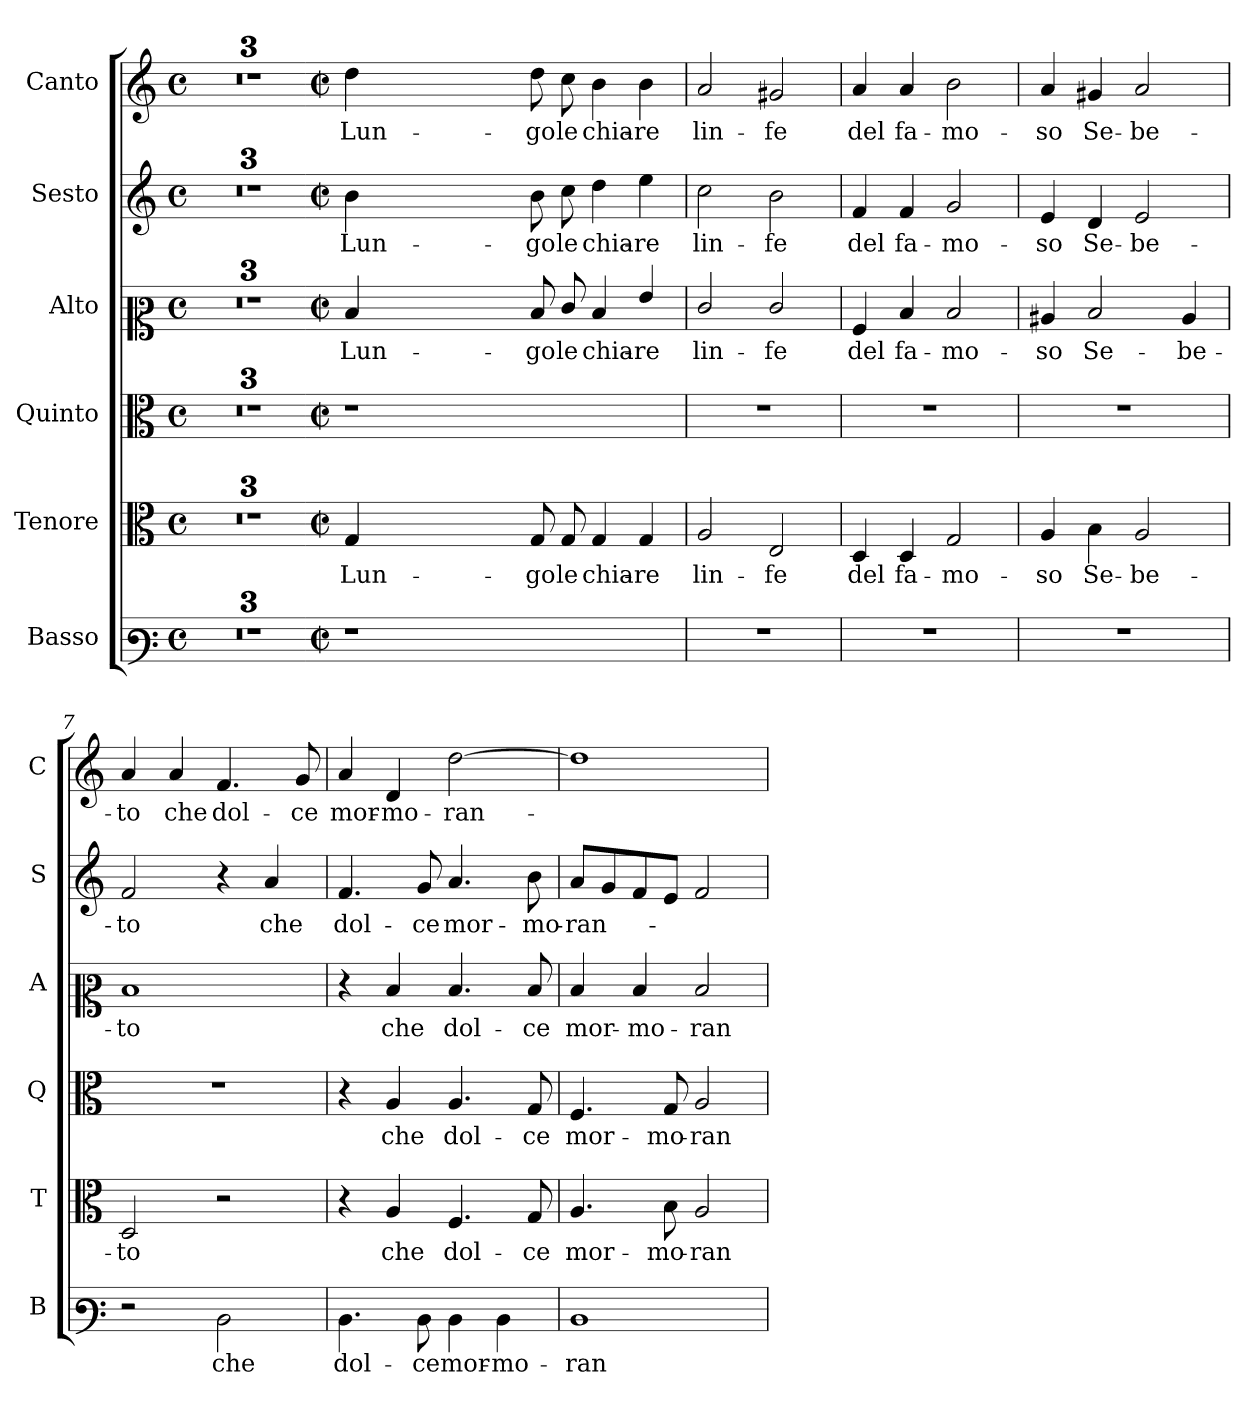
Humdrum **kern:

**kern	**text	**kern	**text	**kern	**text	**kern	**text	**kern	**text	**kern	**text
*part6	*part6	*part5	*part5	*part4	*part4	*part3	*part3	*part2	*part2	*part1	*part1
*staff6	*staff6	*staff5	*staff5	*staff4	*staff4	*staff3	*staff3	*staff2	*staff2	*staff1	*staff1
*I"Basso	*	*I"Tenore	*	*I"Quinto	*	*I"Alto	*	*I"Sesto	*	*I"Canto	*
*I'B	*	*I'T	*	*I'Q	*	*I'A	*	*I'S	*	*I'C	*
*clefF3	*	*clefC3	*	*clefC3	*	*clefC2	*	*clefG2	*	*clefG2	*
*k[]	*	*k[]	*	*k[]	*	*k[]	*	*k[]	*	*k[]	*
*C:	*	*C:	*	*C:	*	*C:	*	*C:	*	*C:	*
*M4/4	*	*M4/4	*	*M4/4	*	*M4/4	*	*M4/4	*	*M4/4	*
*met(c)	*	*met(c)	*	*met(c)	*	*met(c)	*	*met(c)	*	*met(c)	*
=1	=1	=1	=1	=1	=1	=1	=1	=1	=1	=1	=1
1ryy	.	1ryy	.	1ryy	.	1ryy	.	1ryy	.	1ryy	.
=2	=2	=2	=2	=2	=2	=2	=2	=2	=2	=2	=2
*k[f#]	*	*k[f#]	*	*k[f#]	*	*k[f#]	*	*k[f#]	*	*k[f#]	*
*G:	*	*G:	*	*G:	*	*G:	*	*G:	*	*G:	*
1ryy	.	1ryy	.	1ryy	.	1ryy	.	1ryy	.	1ryy	.
=3	=3	=3	=3	=3	=3	=3	=3	=3	=3	=3	=3
*clefF4	*	*clefGv2	*	*clefGv2	*	*clefG2	*	*	*	*	*
1ryy	.	1ryy	.	1ryy	.	1ryy	.	1ryy	.	1ryy	.
=3X1-	=3X1-	=3X1-	=3X1-	=3X1-	=3X1-	=3X1-	=3X1-	=3X1-	=3X1-	=3X1-	=3X1-
*M2/2	*	*M2/2	*	*M2/2	*	*M2/2	*	*M2/2	*	*M2/2	*
*met(c|)	*	*met(c|)	*	*met(c|)	*	*met(c|)	*	*met(c|)	*	*met(c|)	*
!	!	!	!LO:LY:b	!	!	!	!LO:LY:b	!	!LO:LY:b	!	!LO:LY:b
1r	.	4G/	Lun-	1r	.	4d/	Lun-	4b\	Lun-	4dd\	Lun-
.	.	1ryy	.	.	.	1ryy	.	1ryy	.	1ryy	.
1ryy	.	.	.	1ryy	.	.	.	.	.	.	.
!	!	!	!LO:LY:b	!	!	!	!LO:LY:b	!	!LO:LY:b	!	!LO:LY:b
.	.	8G/	-go	.	.	8d/	-go	8b\	-go	8dd\	-go
!	!	!	!LO:LY:b	!	!	!	!LO:LY:b	!	!LO:LY:b	!	!LO:LY:b
.	.	8G/	le	.	.	8e/	le	8cc\	le	8cc\	le
!	!	!	!LO:LY:b	!	!	!	!LO:LY:b	!	!LO:LY:b	!	!LO:LY:b
.	.	4G/	chia-	.	.	4d/	chia-	4dd\	chia-	4b\	chia-
!	!	!	!LO:LY:b	!	!	!	!LO:LY:b	!	!LO:LY:b	!	!LO:LY:b
.	.	4G/	-re	.	.	4g/	-re	4ee\	-re	4b\	-re
=4	=4	=4	=4	=4	=4	=4	=4	=4	=4	=4	=4
!	!	!	!LO:LY:b	!	!	!	!LO:LY:b	!	!LO:LY:b	!	!LO:LY:b
1r	.	2A/	lin-	1r	.	2e/	lin-	2cc\	lin-	2a/	lin-
!	!	!	!LO:LY:b	!	!	!	!LO:LY:b	!	!LO:LY:b	!	!LO:LY:b
.	.	2E/	-fe	.	.	2e/	-fe	2b\	-fe	2g#X/	-fe
=5	=5	=5	=5	=5	=5	=5	=5	=5	=5	=5	=5
!	!	!	!LO:LY:b	!	!	!	!LO:LY:b	!	!LO:LY:b	!	!LO:LY:b
1r	.	4D/	del	1r	.	4A/	del	4f#/	del	4a/	del
!	!	!	!LO:LY:b	!	!	!	!LO:LY:b	!	!LO:LY:b	!	!LO:LY:b
.	.	4D/	fa-	.	.	4d/	fa-	4f#/	fa-	4a/	fa-
!	!	!	!LO:LY:b	!	!	!	!LO:LY:b	!	!LO:LY:b	!	!LO:LY:b
.	.	2G/	-mo-	.	.	2d/	-mo-	2g/	-mo-	2b\	-mo-
=6	=6	=6	=6	=6	=6	=6	=6	=6	=6	=6	=6
!	!	!	!LO:LY:b	!	!	!	!LO:LY:b	!	!LO:LY:b	!	!LO:LY:b
1r	.	4A/	-so	1r	.	4c#X/	-so	4e/	-so	4a/	-so
!	!	!	!LO:LY:b	!	!	!	!LO:LY:b	!	!LO:LY:b	!	!LO:LY:b
.	.	4B\	Se-	.	.	2d/	Se-	4d/	Se-	4g#X/	Se-
!	!	!	!LO:LY:b	!	!	!	!	!	!LO:LY:b	!	!LO:LY:b
.	.	2A/	-be-	.	.	.	.	2e/	-be-	2a/	-be-
!	!	!	!	!	!	!	!LO:LY:b	!	!	!	!
.	.	.	.	.	.	4c#/	-be-	.	.	.	.
=7	=7	=7	=7	=7	=7	=7	=7	=7	=7	=7	=7
!	!	!	!LO:LY:b	!	!	!	!LO:LY:b	!	!LO:LY:b	!	!LO:LY:b
2r	.	2D/	-to	1r	.	1d	-to	2f#/	-to	4a/	-to
!	!	!	!	!	!	!	!	!	!	!	!LO:LY:b
.	.	.	.	.	.	.	.	.	.	4a/	che
!	!LO:LY:b	!	!	!	!	!	!	!	!	!	!LO:LY:b
2D\	che	2r	.	.	.	.	.	4r	.	4.f#/	dol-
!	!	!	!	!	!	!	!	!	!LO:LY:b	!	!
.	.	.	.	.	.	.	.	4a/	che	.	.
!	!	!	!	!	!	!	!	!	!	!	!LO:LY:b
.	.	.	.	.	.	.	.	.	.	8g/	-ce
!!LO:PB:g=z
=8	=8	=8	=8	=8	=8	=8	=8	=8	=8	=8	=8
!	!LO:LY:b	!	!	!	!	!	!	!	!LO:LY:b	!	!LO:LY:b
4.D\	dol-	4r	.	4r	.	4r	.	4.f#/	dol-	4a/	mor-
!	!	!	!LO:LY:b	!	!LO:LY:b	!	!LO:LY:b	!	!	!	!LO:LY:b
.	.	4A/	che	4A/	che	4d/	che	.	.	4d/	-mo-
!	!LO:LY:b	!	!	!	!	!	!	!	!LO:LY:b	!	!
8D\	-ce	.	.	.	.	.	.	8g/	-ce	.	.
!	!LO:LY:b	!	!LO:LY:b	!	!LO:LY:b	!	!LO:LY:b	!	!LO:LY:b	!	!LO:LY:b
4D\	mor-	4.F#/	dol-	4.A/	dol-	4.d/	dol-	4.a/	mor-	[2dd\	-ran-
!	!LO:LY:b	!	!	!	!	!	!	!	!	!	!
4D\	-mo-	.	.	.	.	.	.	.	.	.	.
!	!	!	!LO:LY:b	!	!LO:LY:b	!	!LO:LY:b	!	!LO:LY:b	!	!
.	.	8G/	-ce	8G/	-ce	8d/	-ce	8b\	-mo-	.	.
=9	=9	=9	=9	=9	=9	=9	=9	=9	=9	=9	=9
!	!LO:LY:b	!	!LO:LY:b	!	!LO:LY:b	!	!LO:LY:b	!	!LO:LY:b	!	!
1D	-ran-	4.A/	mor-	4.F#/	mor-	4d/	mor-	8a/L	-ran-	1dd]	.
.	.	.	.	.	.	.	.	8g/	.	.	.
!	!	!	!	!	!	!	!LO:LY:b	!	!	!	!
.	.	.	.	.	.	4d/	-mo-	8f#/	.	.	.
!	!	!	!LO:LY:b	!	!LO:LY:b	!	!	!	!	!	!
.	.	8B\	-mo-	8G/	-mo-	.	.	8e/J	.	.	.
!	!	!	!LO:LY:b	!	!LO:LY:b	!	!LO:LY:b	!	!	!	!
.	.	2A/	-ran-	2A/	-ran-	2d/	-ran-	2f#/	.	.	.
=	=	=	=	=	=	=	=	=	=	=	=
*-	*-	*-	*-	*-	*-	*-	*-	*-	*-	*-	*-
